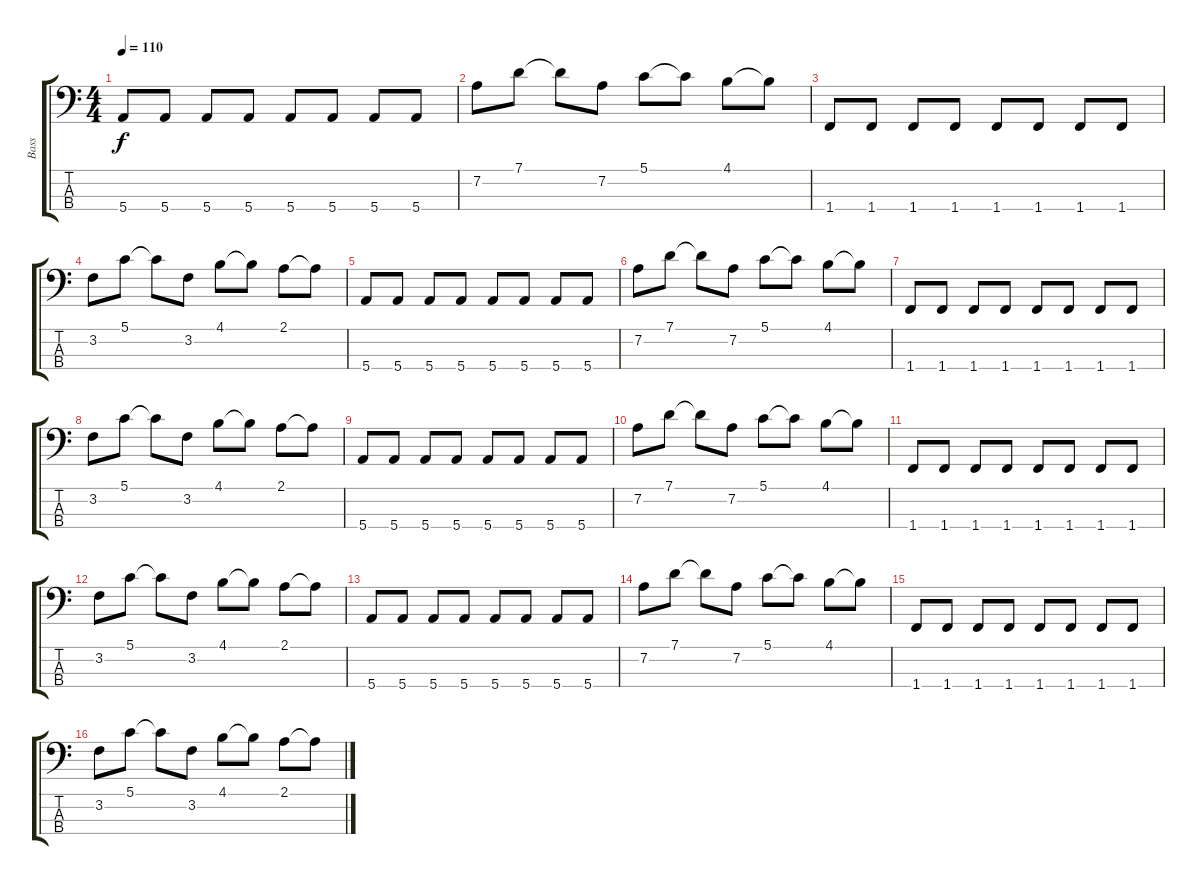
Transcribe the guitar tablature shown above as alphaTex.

\track ("Bass" "Bass") {instrument electricbassfinger}
\staff {score tabs}
\tuning (G2 D2 A1 E1) {hide}
\ts (4 4)
\tempo 110
\clef f4
\ks c
5.4.8{dy f} 5.4.8 5.4.8 5.4.8 5.4.8 5.4.8 5.4.8 5.4.8 |
7.2.8 7.1.8 7.1{t}.8 7.2.8 5.1.8 5.1{t}.8 4.1.8 4.1{t}.8 |
1.4.8 1.4.8 1.4.8 1.4.8 1.4.8 1.4.8 1.4.8 1.4.8 |
3.2.8 5.1.8 5.1{t}.8 3.2.8 4.1.8 4.1{t}.8 2.1.8 2.1{t}.8 |
5.4.8 5.4.8 5.4.8 5.4.8 5.4.8 5.4.8 5.4.8 5.4.8 |
7.2.8 7.1.8 7.1{t}.8 7.2.8 5.1.8 5.1{t}.8 4.1.8 4.1{t}.8 |
1.4.8 1.4.8 1.4.8 1.4.8 1.4.8 1.4.8 1.4.8 1.4.8 |
3.2.8 5.1.8 5.1{t}.8 3.2.8 4.1.8 4.1{t}.8 2.1.8 2.1{t}.8 |
5.4.8 5.4.8 5.4.8 5.4.8 5.4.8 5.4.8 5.4.8 5.4.8 |
7.2.8 7.1.8 7.1{t}.8 7.2.8 5.1.8 5.1{t}.8 4.1.8 4.1{t}.8 |
1.4.8 1.4.8 1.4.8 1.4.8 1.4.8 1.4.8 1.4.8 1.4.8 |
3.2.8 5.1.8 5.1{t}.8 3.2.8 4.1.8 4.1{t}.8 2.1.8 2.1{t}.8 |
5.4.8 5.4.8 5.4.8 5.4.8 5.4.8 5.4.8 5.4.8 5.4.8 |
7.2.8 7.1.8 7.1{t}.8 7.2.8 5.1.8 5.1{t}.8 4.1.8 4.1{t}.8 |
1.4.8 1.4.8 1.4.8 1.4.8 1.4.8 1.4.8 1.4.8 1.4.8 |
3.2.8 5.1.8 5.1{t}.8 3.2.8 4.1.8 4.1{t}.8 2.1.8 2.1{t}.8
